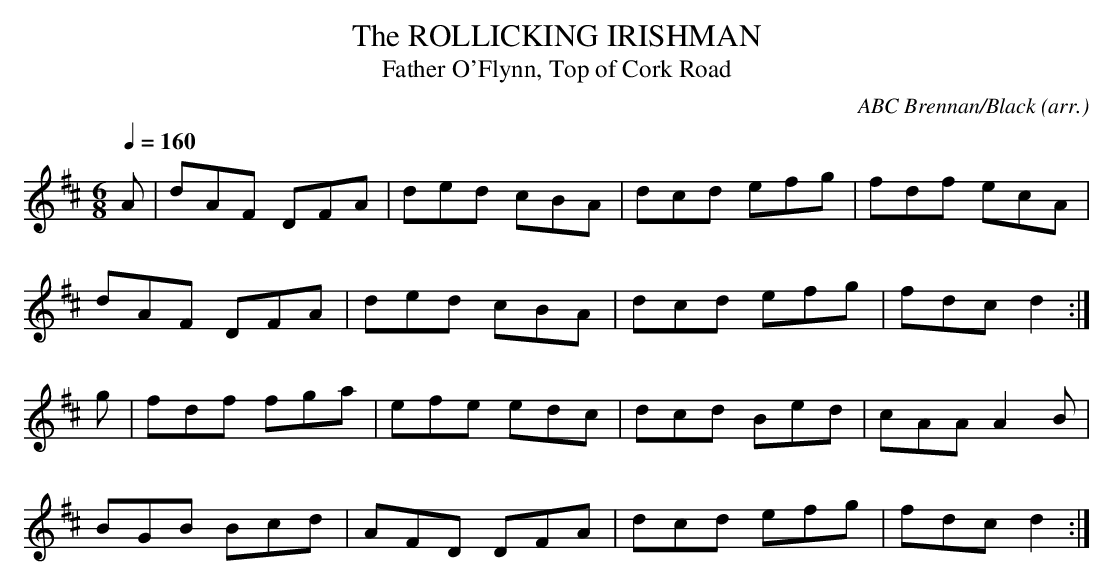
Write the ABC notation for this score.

X:1
T:ROLLICKING IRISHMAN, The
T:Father O'Flynn, Top of Cork Road
C:ABC Brennan/Black (arr.)
Q:1/4=160
M:6/8
L:1/8
K:D
A|dAF DFA|ded cBA|dcd efg|fdf ecA|
dAF DFA|ded cBA|dcd efg|fdc d2:|
g|fdf fga|efe edc|dcd Bed|cAA A2B|
BGB Bcd|AFD DFA|dcd efg|fdc d2:|
